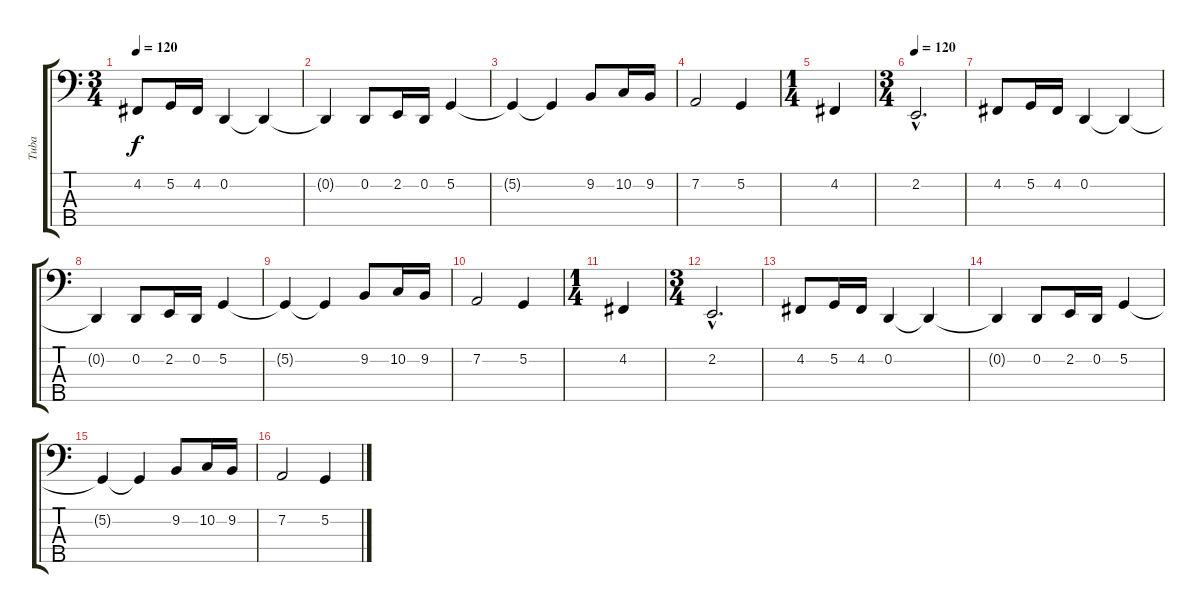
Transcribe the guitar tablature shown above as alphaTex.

\track ("Tuba" "Tuba") {instrument tuba}
\staff {score tabs}
\tuning (G2 D2 A1 E1 B0) {hide}
\ts (3 4)
\tempo 120
\clef f4
\ks c
4.2.8{dy f} 5.2.16 4.2.16 0.2.4 0.2{t}.4 |
0.2{t}.4 0.2.8 2.2.16 0.2.16 5.2.4 |
5.2{t}.4 5.2{t}.4 9.2.8 10.2.16 9.2.16 |
7.2.2 5.2.4 |
\ts (1 4)
4.2.4 |
\ts (3 4)
\tempo 120
2.2{hac}.2{d} |
4.2.8 5.2.16 4.2.16 0.2.4 0.2{t}.4 |
0.2{t}.4 0.2.8 2.2.16 0.2.16 5.2.4 |
5.2{t}.4 5.2{t}.4 9.2.8 10.2.16 9.2.16 |
7.2.2 5.2.4 |
\ts (1 4)
4.2.4 |
\ts (3 4)
2.2{hac}.2{d} |
4.2.8 5.2.16 4.2.16 0.2.4 0.2{t}.4 |
0.2{t}.4 0.2.8 2.2.16 0.2.16 5.2.4 |
5.2{t}.4 5.2{t}.4 9.2.8 10.2.16 9.2.16 |
7.2.2 5.2.4
